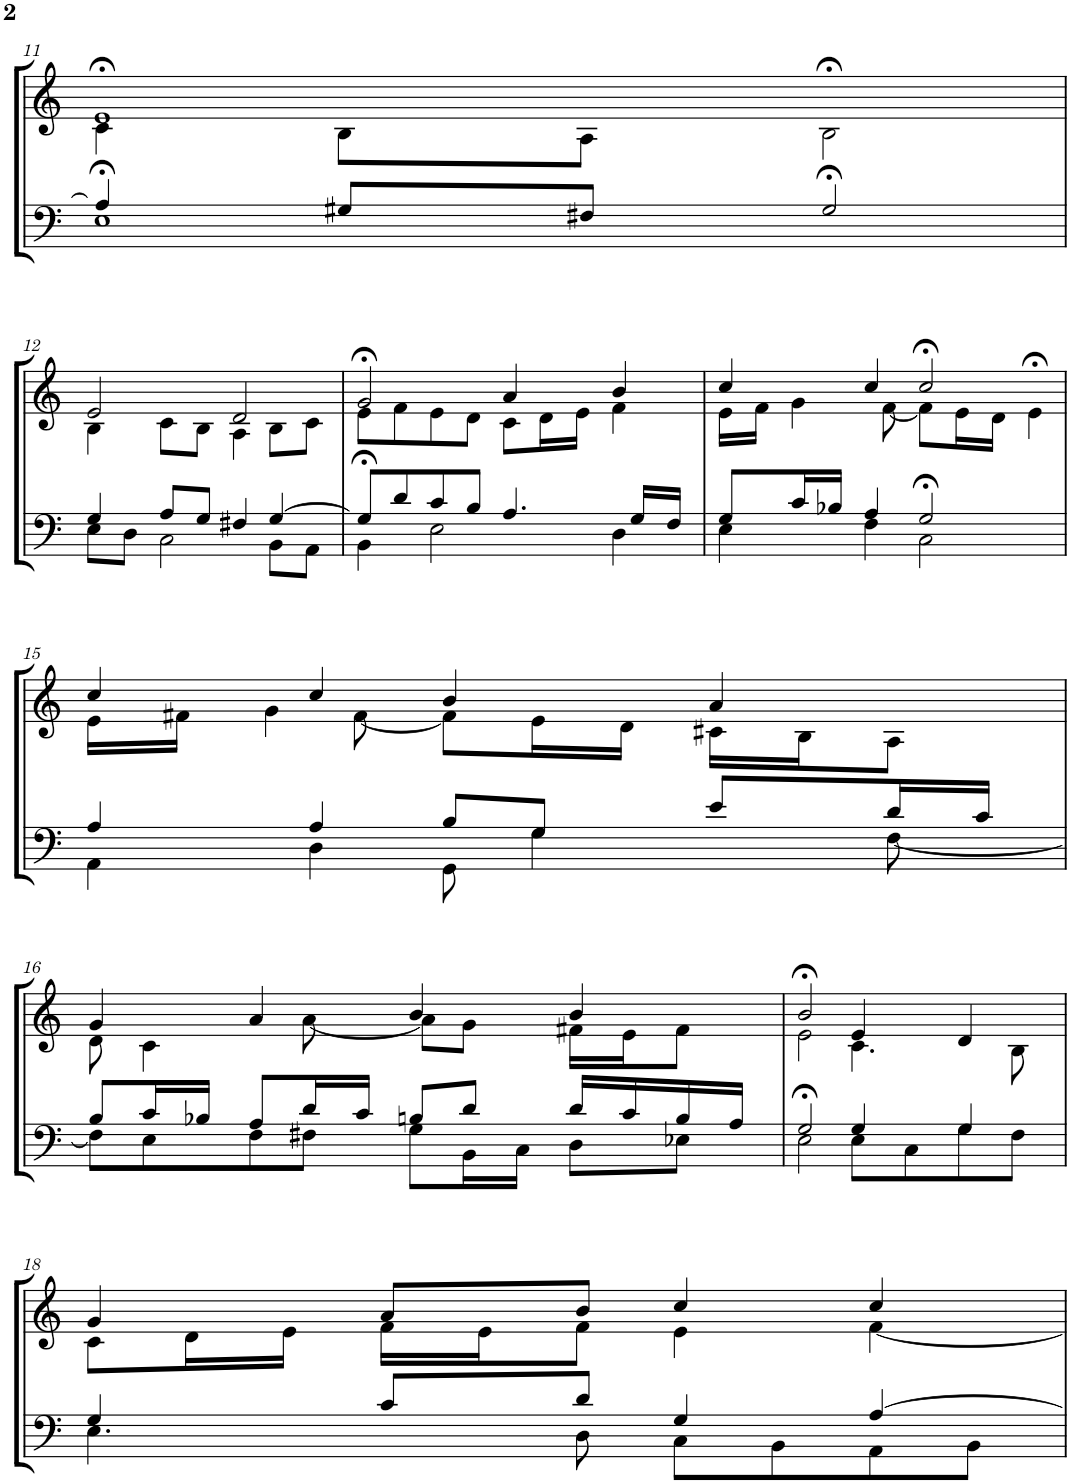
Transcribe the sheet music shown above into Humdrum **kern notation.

**kern	**kern
*part2	*part1
*staff2	*staff1
*I"Tenor/Baß	*I"Sopran/Alt
!!LO:PB:g=z
*clefF4	*clefG2
*k[]	*k[]
*M4/4	*M4/4
=11	=11
*^	*^
4A/]	1E>	1e>	4c\
8G#X/L	.	.	8B\L
8F#X/J	.	.	8A\J
2G#>/	.	.	2B>\
!!LO:LB:g=z	!!
=12	=12	=12	=12
4G/	8E\L	2e/	4B\
.	8D\J	.	.
8A/L	2C\	.	8c\L
8G/J	.	.	8B\J
4F#X/	.	2d/	4A\
[4G/	8BB\L	.	8B\L
.	8AA\J	.	8c\J
=13	=13	=13	=13
8G/L]	4BB>\	2g>/	8e\L
8d/	.	.	8f\
8c/	2E\	.	8e\
8B/J	.	.	8d\J
4.A/	.	4a/	8c\L
.	.	.	16d\L
.	.	.	16e\JJ
.	4D\	4b/	4f\
16G/LL	.	.	.
16F/JJ	.	.	.
=14	=14	=14	=14
8G/L	4E\	4cc/	16e\LL
.	.	.	16f\JJ
16c/L	.	.	4g\
16B-X/JJ	.	.	.
4A/	4F\	4cc/	.
.	.	.	[8f\
2G/	2C>\	2cc>/	8f\L]
.	.	.	16e\L
.	.	.	16d\JJ
.	.	.	4e>\
!!LO:LB:g=z	!!
=15	=15	=15	=15
4A/	4AA\	4cc/	16e\LL
.	.	.	16f#X\JJ
.	.	.	4g\
4A/	4D\	4cc/	.
.	.	.	[8f#\
8B/L	8GG\	4b/	8f#\L]
8G/J	4G\	.	16e\L
.	.	.	16d\JJ
8e/L	.	4a/	16c#X\LL
.	.	.	16B\J
16d/L	[8F\	.	8A\J
16c/JJ	.	.	.
!!LO:LB:g=z	!!
=16	=16	=16	=16
8B/L	8F\L]	4g/	8d\
16c/L	8E\	.	4c\
16B-X/JJ	.	.	.
8A/L	8F\	4a/	.
16d/L	8F#X\J	.	[8a\
16c/JJ	.	.	.
8Bn/L	8G\L	4b/	8a\L]
8d/J	16BB\L	.	8g\J
.	16C\JJ	.	.
16d/LL	8D\L	4b/	16f#X\LL
16c/	.	.	16e\J
16B/	8E-X\J	.	8f#\J
16A/JJ	.	.	.
=17	=17	=17	=17
2G/	2E>\	2b>/	2e\
4G/	8E\L	4e/	4.c\
.	8C\	.	.
4G/	8G\	4d/	.
.	8F\J	.	8B\
!!LO:LB:g=z	!!
=18	=18	=18	=18
4G/	4.E\	4g/	8c\L
.	.	.	16d\L
.	.	.	16e\JJ
8c/L	.	8a/L	16f\LL
.	.	.	16e\J
8d/J	8D\	8b/J	8f\J
4G/	8C\L	4cc/	4e\
.	8BB\	.	.
[4A/	8AA\	4cc/	[4f\
.	8BB\J	.	.
*v	*v	*	*
*	*v	*v
=	=
*-	*-
